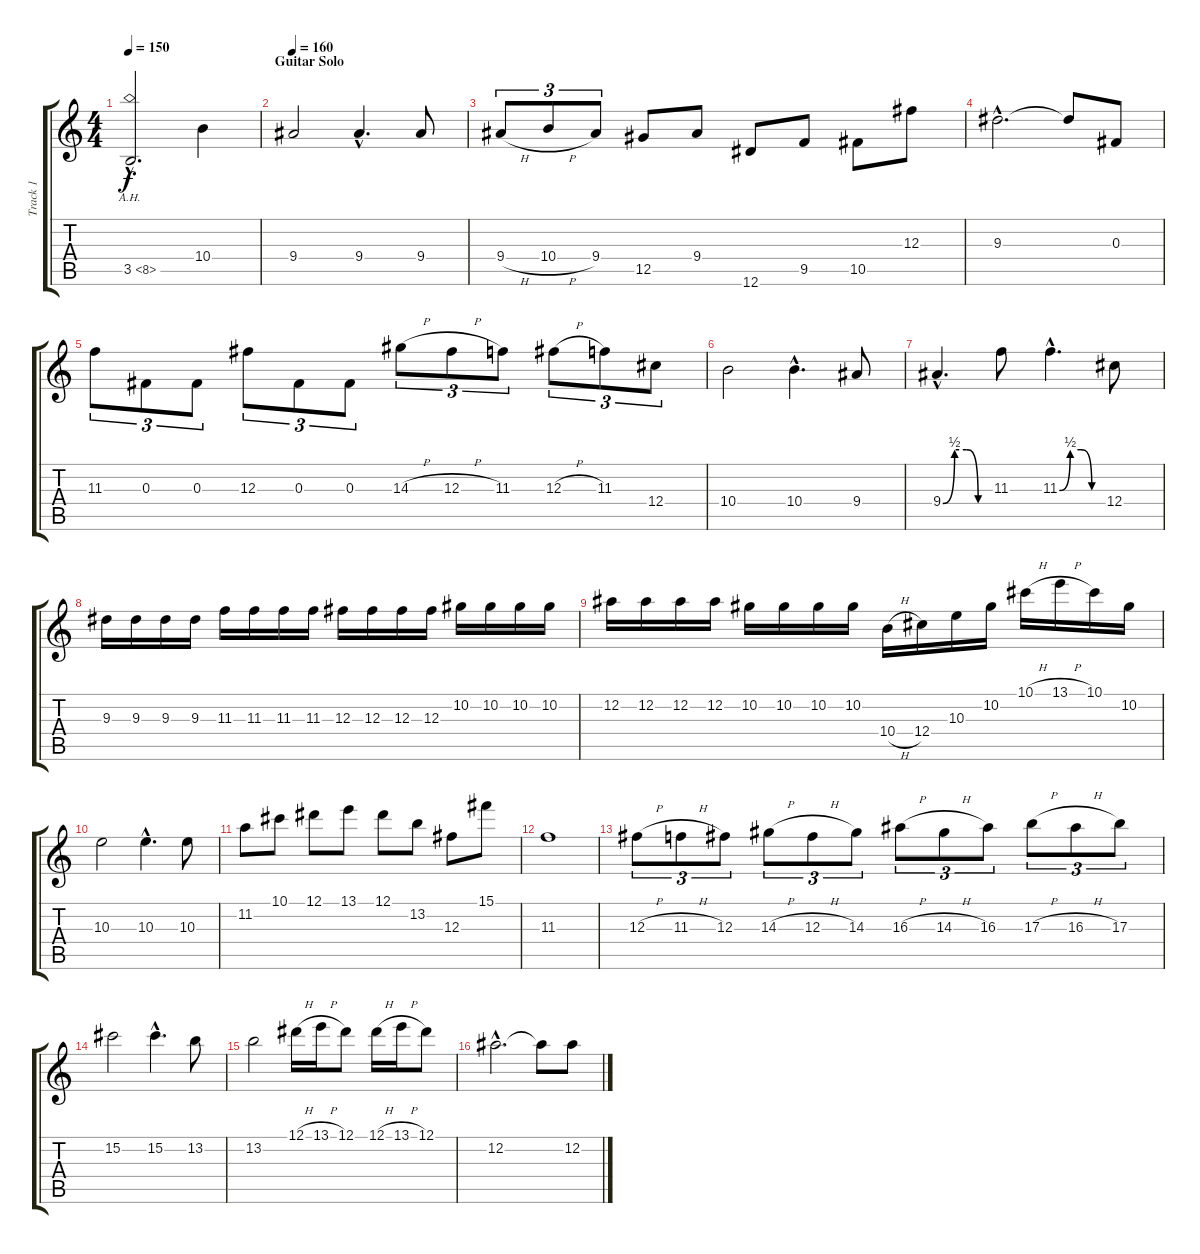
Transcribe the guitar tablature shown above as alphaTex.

\track ("Track 1" "Track 1") {instrument distortionguitar}
\staff {score tabs}
\tuning (Eb4 Bb3 Gb3 Db3 Ab2 Eb2) {hide}
\ts (4 4)
\tempo 150
\clef g2
\ks c
3.5{ah 5 hac}.2{d dy f} 10.4.4 |
\section ("" "Guitar Solo")
\tempo 160
9.4.2 9.4{hac}.4{d} 9.4.8 |
9.4{h}.8{tu (3 2)} 10.4{h}.8{tu (3 2)} 9.4.8{tu (3 2)} 12.5.8 9.4.8 12.6.8 9.5.8 10.5.8 12.3.8 |
9.3{hac}.2{d} 9.3{t}.8 0.3.8 |
11.3.8{tu (3 2)} 0.3.8{tu (3 2)} 0.3.8{tu (3 2)} 12.3.8{tu (3 2)} 0.3.8{tu (3 2)} 0.3.8{tu (3 2)} 14.3{h}.8{tu (3 2)} 12.3{h}.8{tu (3 2)} 11.3.8{tu (3 2)} 12.3{h}.8{tu (3 2)} 11.3.8{tu (3 2)} 12.4.8{tu (3 2)} |
10.4.2 10.4{hac}.4{d} 9.4.8 |
9.4{be (custom 0 0 15 2 30 2 45 0 60 0) hac}.4{d} 11.3.8 11.3{be (custom 0 0 15 2 30 2 45 0 60 0) hac}.4{d} 12.4.8 |
9.3.16 9.3.16 9.3.16 9.3.16 11.3.16 11.3.16 11.3.16 11.3.16 12.3.16 12.3.16 12.3.16 12.3.16 10.2.16 10.2.16 10.2.16 10.2.16 |
12.2.16 12.2.16 12.2.16 12.2.16 10.2.16 10.2.16 10.2.16 10.2.16 10.4{h}.16 12.4.16 10.3.16 10.2.16 10.1{h}.16 13.1{h}.16 10.1.16 10.2.16 |
10.3.2 10.3{hac}.4{d} 10.3.8 |
11.2.8 10.1.8 12.1.8 13.1.8 12.1.8 13.2.8 12.3.8 15.1.8 |
11.3.1 |
12.3{h}.8{tu (3 2)} 11.3{h}.8{tu (3 2)} 12.3.8{tu (3 2)} 14.3{h}.8{tu (3 2)} 12.3{h}.8{tu (3 2)} 14.3.8{tu (3 2)} 16.3{h}.8{tu (3 2)} 14.3{h}.8{tu (3 2)} 16.3.8{tu (3 2)} 17.3{h}.8{tu (3 2)} 16.3{h}.8{tu (3 2)} 17.3.8{tu (3 2)} |
15.2.2 15.2{hac}.4{d} 13.2.8 |
13.2.2 12.1{h}.16 13.1{h}.16 12.1.8 12.1{h}.16 13.1{h}.16 12.1.8 |
12.2{hac}.2{d} 12.2{t}.8 12.2.8
